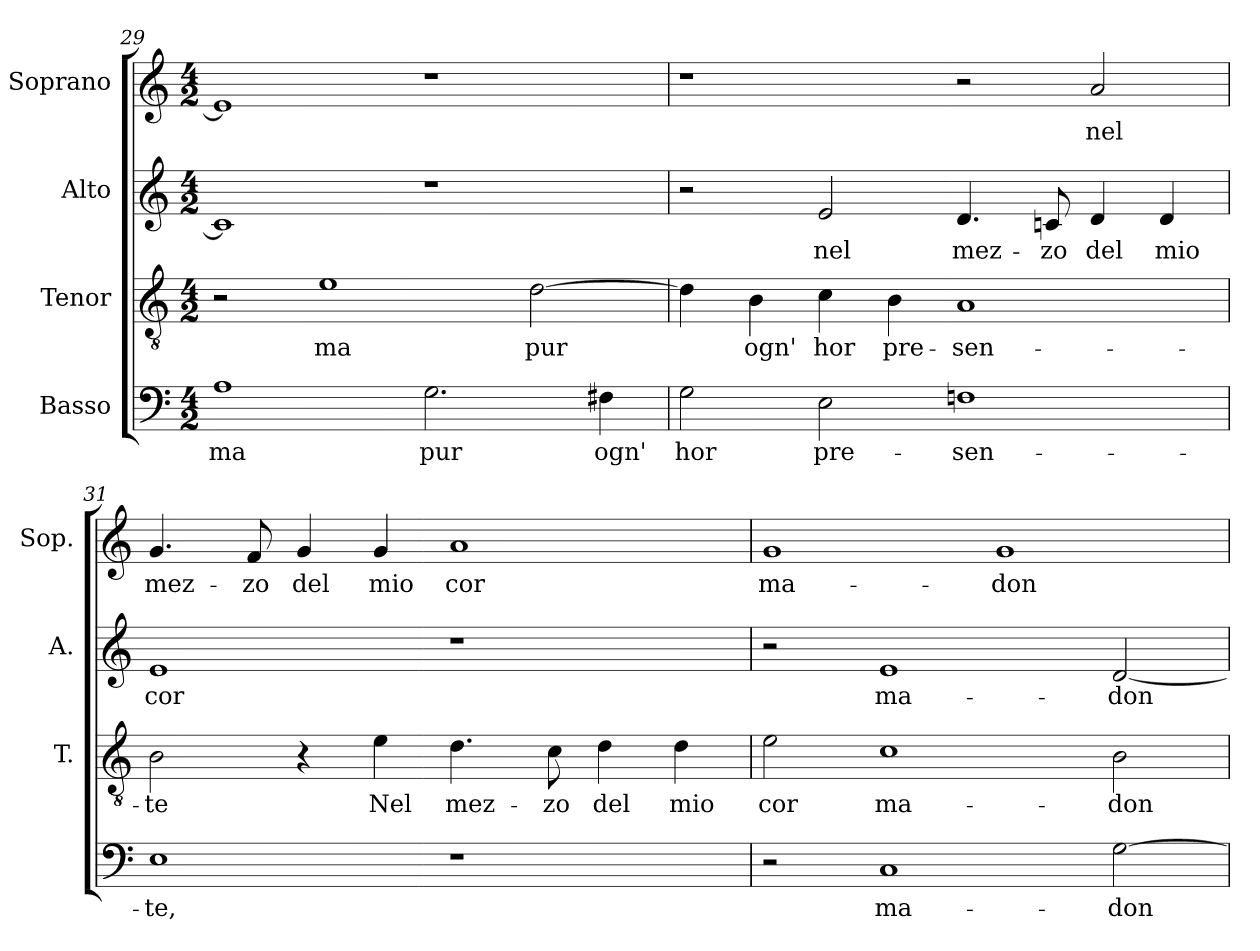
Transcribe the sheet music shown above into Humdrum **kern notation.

**kern	**text	**kern	**text	**kern	**text	**kern	**text
*part4	*part4	*part3	*part3	*part2	*part2	*part1	*part1
*staff4	*staff4	*staff3	*staff3	*staff2	*staff2	*staff1	*staff1
*I"Basso	*	*I"Tenor	*	*I"Alto	*	*I"Soprano	*
*	*	*I'T.	*	*I'A.	*	*I'Sop.	*
*clefF4	*	*clefGv2	*	*clefG2	*	*clefG2	*
*	*	*ITrd7c12	*	*	*	*	*
*k[]	*	*k[]	*	*k[]	*	*k[]	*
*C:	*	*C:	*	*C:	*	*C:	*
*M4/2	*	*M4/2	*	*M4/2	*	*M4/2	*
=29	=29	=29	=29	=29	=29	=29	=29
!	!LO:LY:b:color=#000000	!	!	!	!	!	!
1Ai	ma	2r	.	1c#i]	.	1ei]	.
!	!	!	!LO:LY:b:color=#000000	!	!	!	!
.	.	1Ei	ma	.	.	.	.
!	!LO:LY:b:color=#000000	!	!	!	!	!	!
2.Gi\	pur	.	.	1r	.	1r	.
!	!	!	!LO:LY:b:color=#000000	!	!	!	!
.	.	[>2Di\	pur	.	.	.	.
!	!LO:LY:b:color=#000000	!	!	!	!	!	!
4F#Xi\	ogn'	.	.	.	.	.	.
!!LO:LB:g=z
=30	=30	=30	=30	=30	=30	=30	=30
!	!LO:LY:b:color=#000000	!	!	!	!	!	!
2Gi\	hor	4Di\]	.	2r	.	1r	.
!	!	!	!LO:LY:b:color=#000000	!	!	!	!
.	.	4BBi\	ogn'	.	.	.	.
!	!LO:LY:b:color=#000000	!	!	!	!	!	!
!	!	!	!LO:LY:b:color=#000000	!	!	!	!
!	!	!	!	!	!LO:LY:b:color=#000000	!	!
2Ei\	pre-	4Ci\	hor	2ei/	nel	.	.
!	!	!	!LO:LY:b:color=#000000	!	!	!	!
.	.	4BBi\	pre-	.	.	.	.
!	!LO:LY:b:color=#000000	!	!	!	!	!	!
!	!	!	!LO:LY:b:color=#000000	!	!	!	!
!	!	!	!	!	!LO:LY:b:color=#000000	!	!
1Fni	-sen-	1AAi	-sen-	4.di/	mez-	2r	.
!	!	!	!	!	!LO:LY:b:color=#000000	!	!
.	.	.	.	8cni/	-zo	.	.
!	!	!	!	!	!LO:LY:b:color=#000000	!	!
!	!	!	!	!	!	!	!LO:LY:b:color=#000000
.	.	.	.	4di/	del	2ai/	nel
!	!	!	!	!	!LO:LY:b:color=#000000	!	!
.	.	.	.	4di/	mio	.	.
=31	=31	=31	=31	=31	=31	=31	=31
!	!LO:LY:b:color=#000000	!	!	!	!	!	!
!	!	!	!LO:LY:b:color=#000000	!	!	!	!
!	!	!	!	!	!LO:LY:b:color=#000000	!	!
!	!	!	!	!	!	!	!LO:LY:b:color=#000000
1Ei	-te,	2BBi\	-te	1ei	cor	4.gi/	mez-
!	!	!	!	!	!	!	!LO:LY:b:color=#000000
.	.	.	.	.	.	8fi/	-zo
!	!	!	!	!	!	!	!LO:LY:b:color=#000000
.	.	4r	.	.	.	4gi/	del
!	!	!	!LO:LY:b:color=#000000	!	!	!	!
!	!	!	!	!	!	!	!LO:LY:b:color=#000000
.	.	4Ei\	Nel	.	.	4gi/	mio
!	!	!	!LO:LY:b:color=#000000	!	!	!	!
!	!	!	!	!	!	!	!LO:LY:b:color=#000000
1r	.	4.Di\	mez-	1r	.	1ai	cor
!	!	!	!LO:LY:b:color=#000000	!	!	!	!
.	.	8Ci\	-zo	.	.	.	.
!	!	!	!LO:LY:b:color=#000000	!	!	!	!
.	.	4Di\	del	.	.	.	.
!	!	!	!LO:LY:b:color=#000000	!	!	!	!
.	.	4Di\	mio	.	.	.	.
=32	=32	=32	=32	=32	=32	=32	=32
!	!	!	!LO:LY:b:color=#000000	!	!	!	!
!	!	!	!	!	!	!	!LO:LY:b:color=#000000
2r	.	2Ei\	cor	2r	.	1gi	ma-
!	!LO:LY:b:color=#000000	!	!	!	!	!	!
!	!	!	!LO:LY:b:color=#000000	!	!	!	!
!	!	!	!	!	!LO:LY:b:color=#000000	!	!
1Ci	ma-	1Ci	ma-	1ei	ma-	.	.
!	!	!	!	!	!	!	!LO:LY:b:color=#000000
.	.	.	.	.	.	1gi	-don-
!	!LO:LY:b:color=#000000	!	!	!	!	!	!
!	!	!	!LO:LY:b:color=#000000	!	!	!	!
!	!	!	!	!	!LO:LY:b:color=#000000	!	!
[>2Gi\	-don-	2BBi\	-don-	[<2di/	-don-	.	.
=	=	=	=	=	=	=	=
*-	*-	*-	*-	*-	*-	*-	*-
